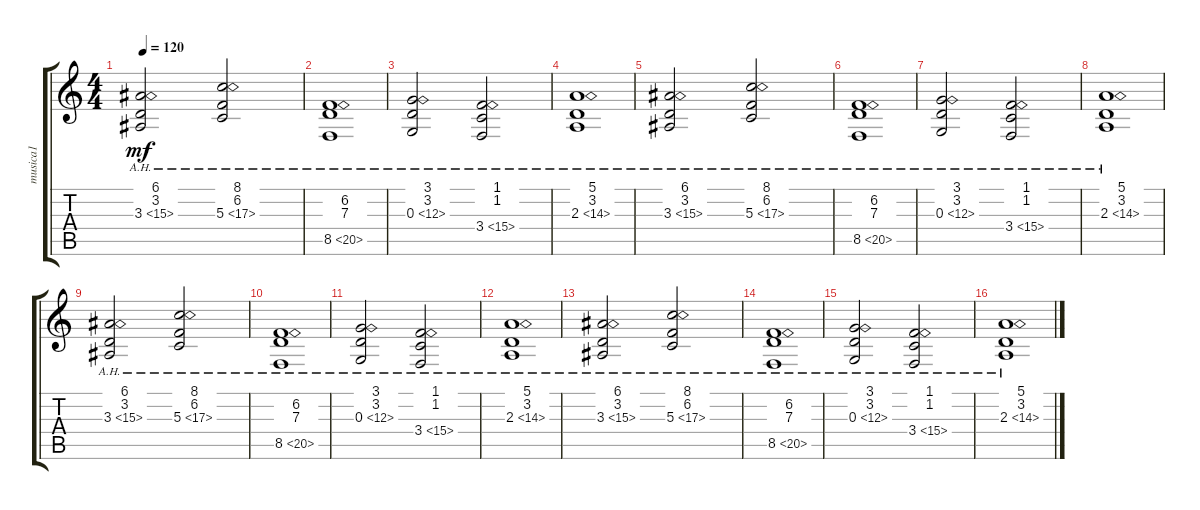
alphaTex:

\track ("musica1" "musica1") {instrument stringensemble1}
\staff {score tabs}
\tuning (E4 B3 G3 D3 A2 E2) {hide}
\ts (4 4)
\tempo 120
\clef g2
\ks c
(6.1 3.2 3.3{ah 12}).2{dy mf volume 14} (8.1 6.2 5.3{ah 12}).2{volume 14} |
(6.2 7.3 8.5{ah 12}).1{volume 14} |
(3.1 3.2 0.3{ah 12}).2{volume 14} (1.1 1.2 3.4{ah 12}).2{volume 14} |
(5.1 3.2 2.3{ah 12}).1{volume 14} |
(6.1 3.2 3.3{ah 12}).2{volume 14} (8.1 6.2 5.3{ah 12}).2{volume 14} |
(6.2 7.3 8.5{ah 12}).1{volume 14} |
(3.1 3.2 0.3{ah 12}).2{volume 14} (1.1 1.2 3.4{ah 12}).2{volume 14} |
(5.1 3.2 2.3{ah 12}).1{volume 14} |
(6.1 3.2 3.3{ah 12}).2{volume 14} (8.1 6.2 5.3{ah 12}).2{volume 14} |
(6.2 7.3 8.5{ah 12}).1{volume 14} |
(3.1 3.2 0.3{ah 12}).2{volume 14} (1.1 1.2 3.4{ah 12}).2{volume 14} |
(5.1 3.2 2.3{ah 12}).1{volume 14} |
(6.1 3.2 3.3{ah 12}).2{volume 14} (8.1 6.2 5.3{ah 12}).2{volume 14} |
(6.2 7.3 8.5{ah 12}).1{volume 14} |
(3.1 3.2 0.3{ah 12}).2{volume 14} (1.1 1.2 3.4{ah 12}).2{volume 14} |
(5.1 3.2 2.3{ah 12}).1{volume 10}
